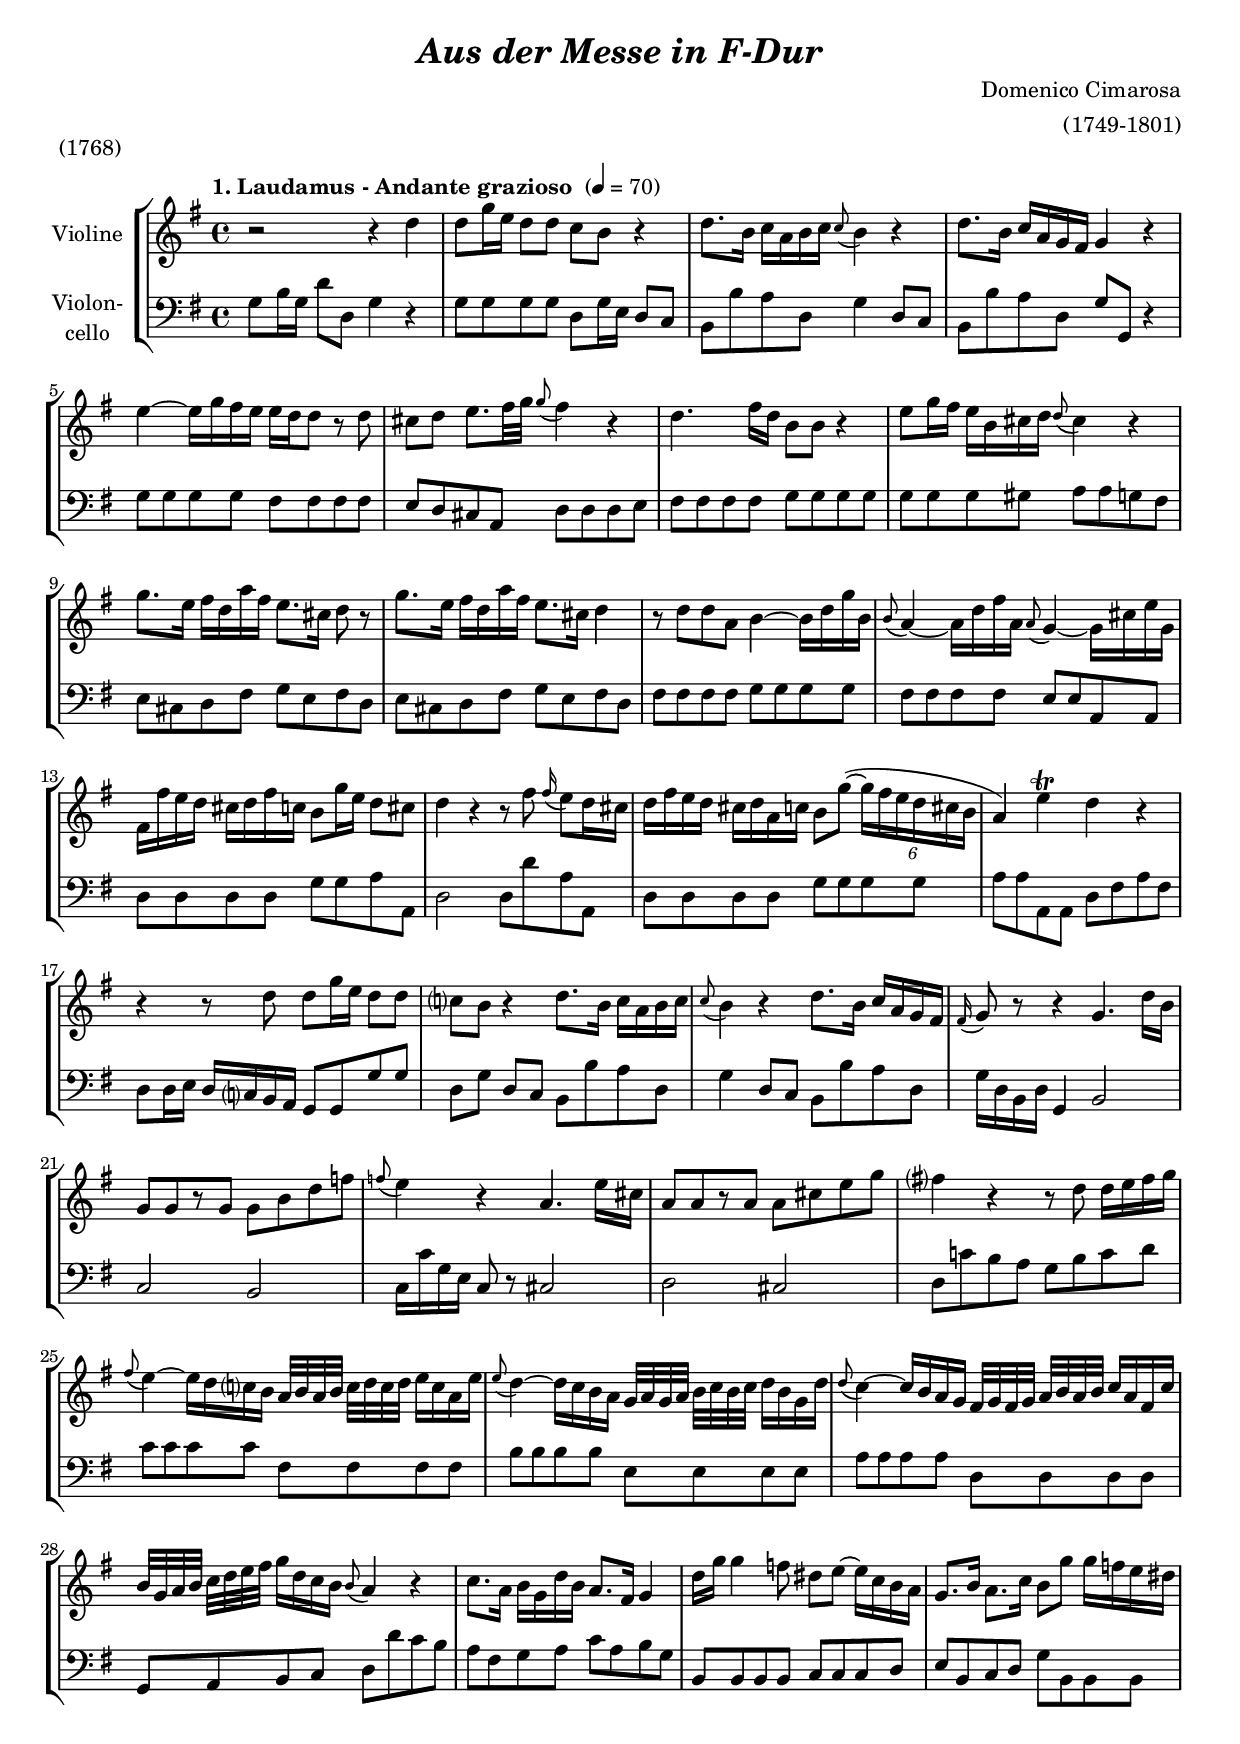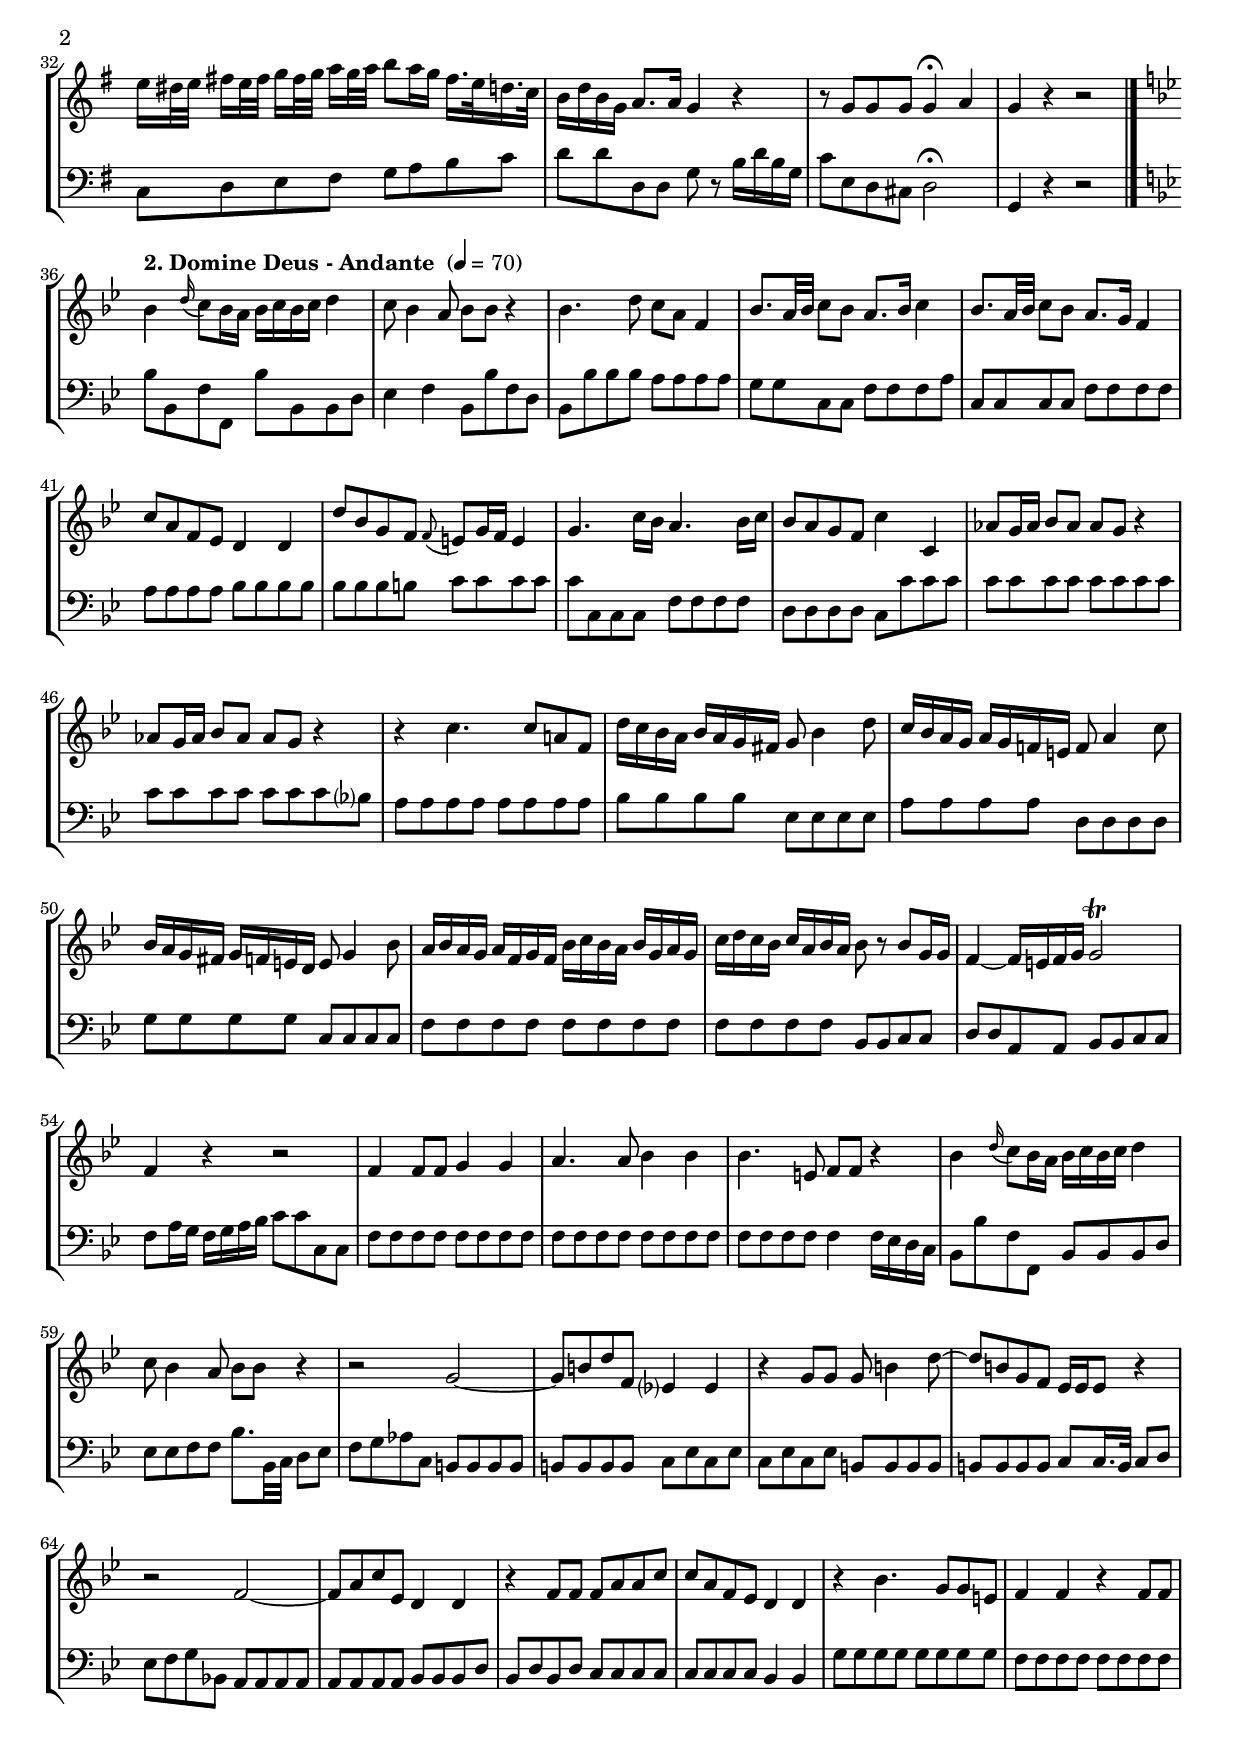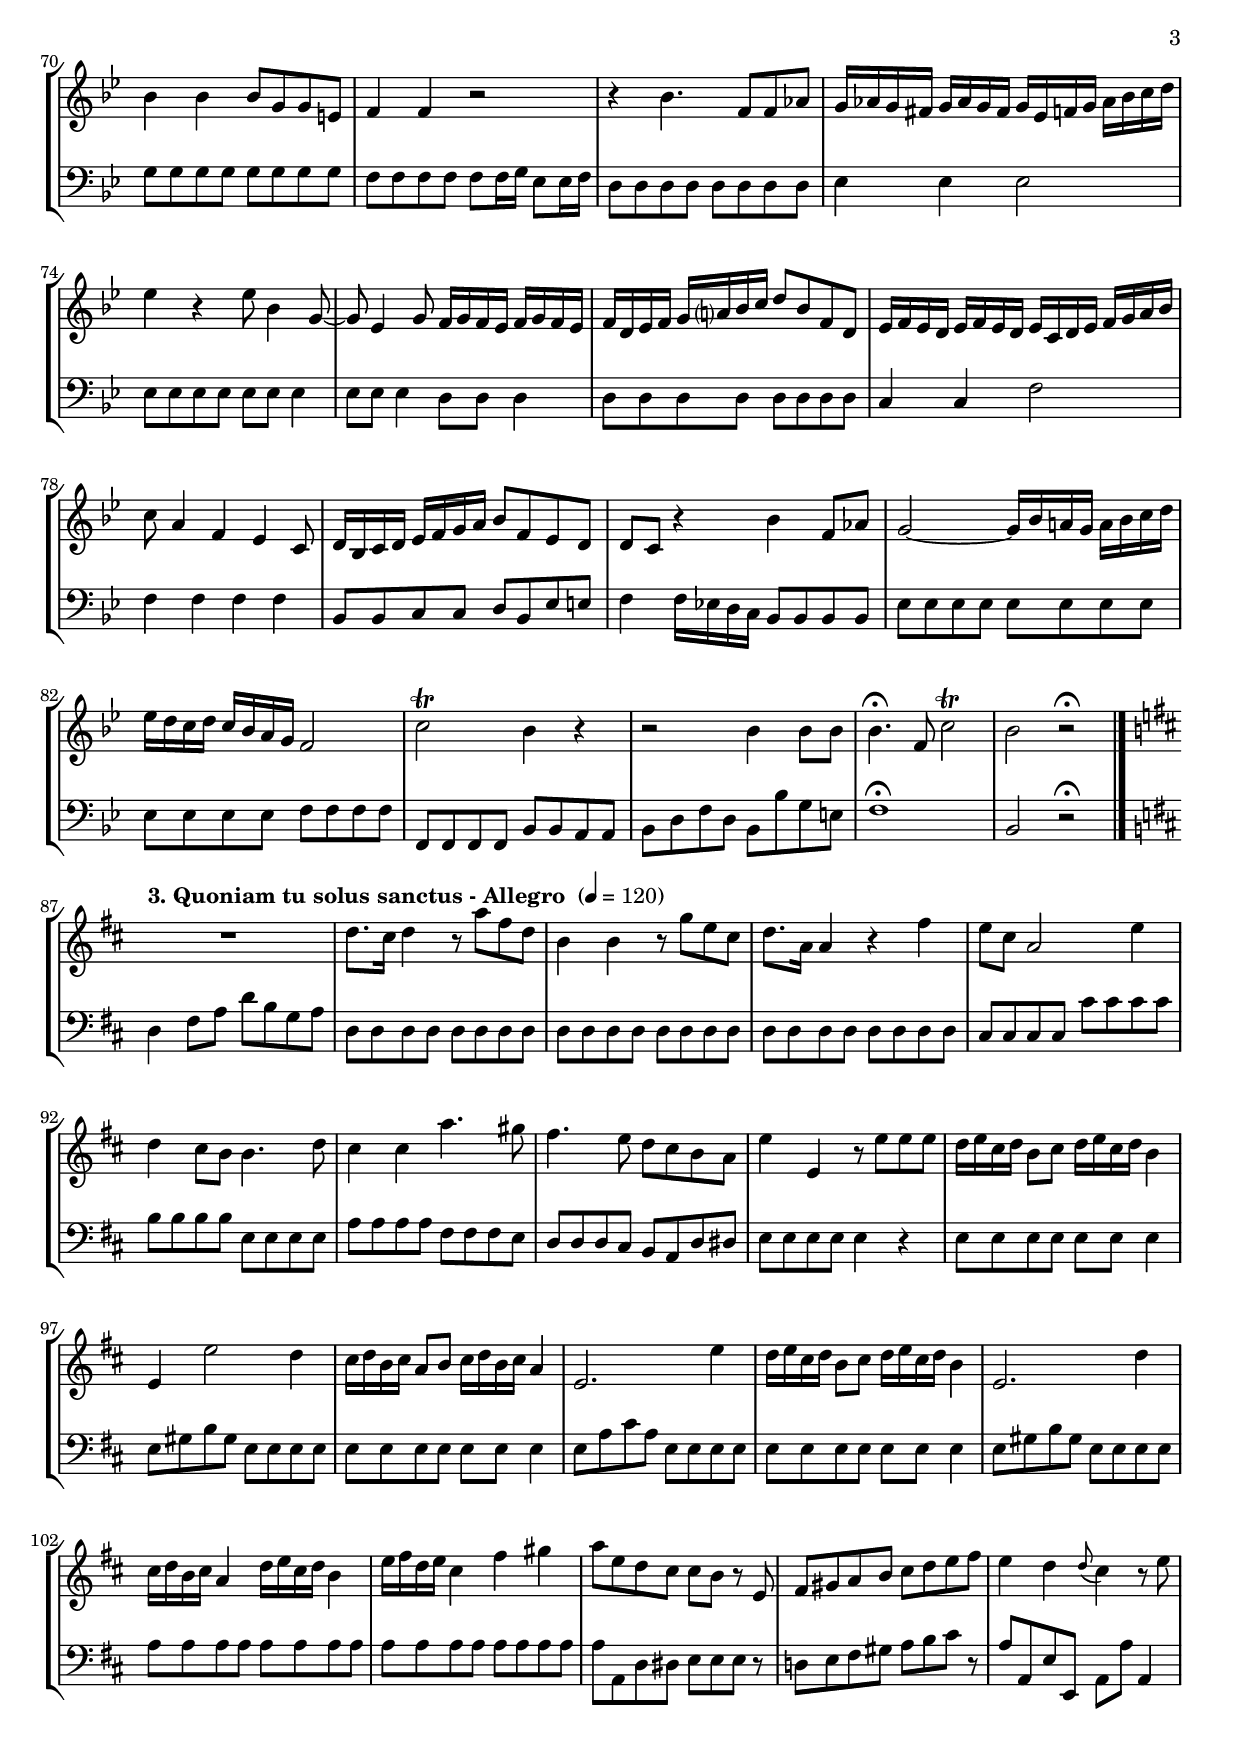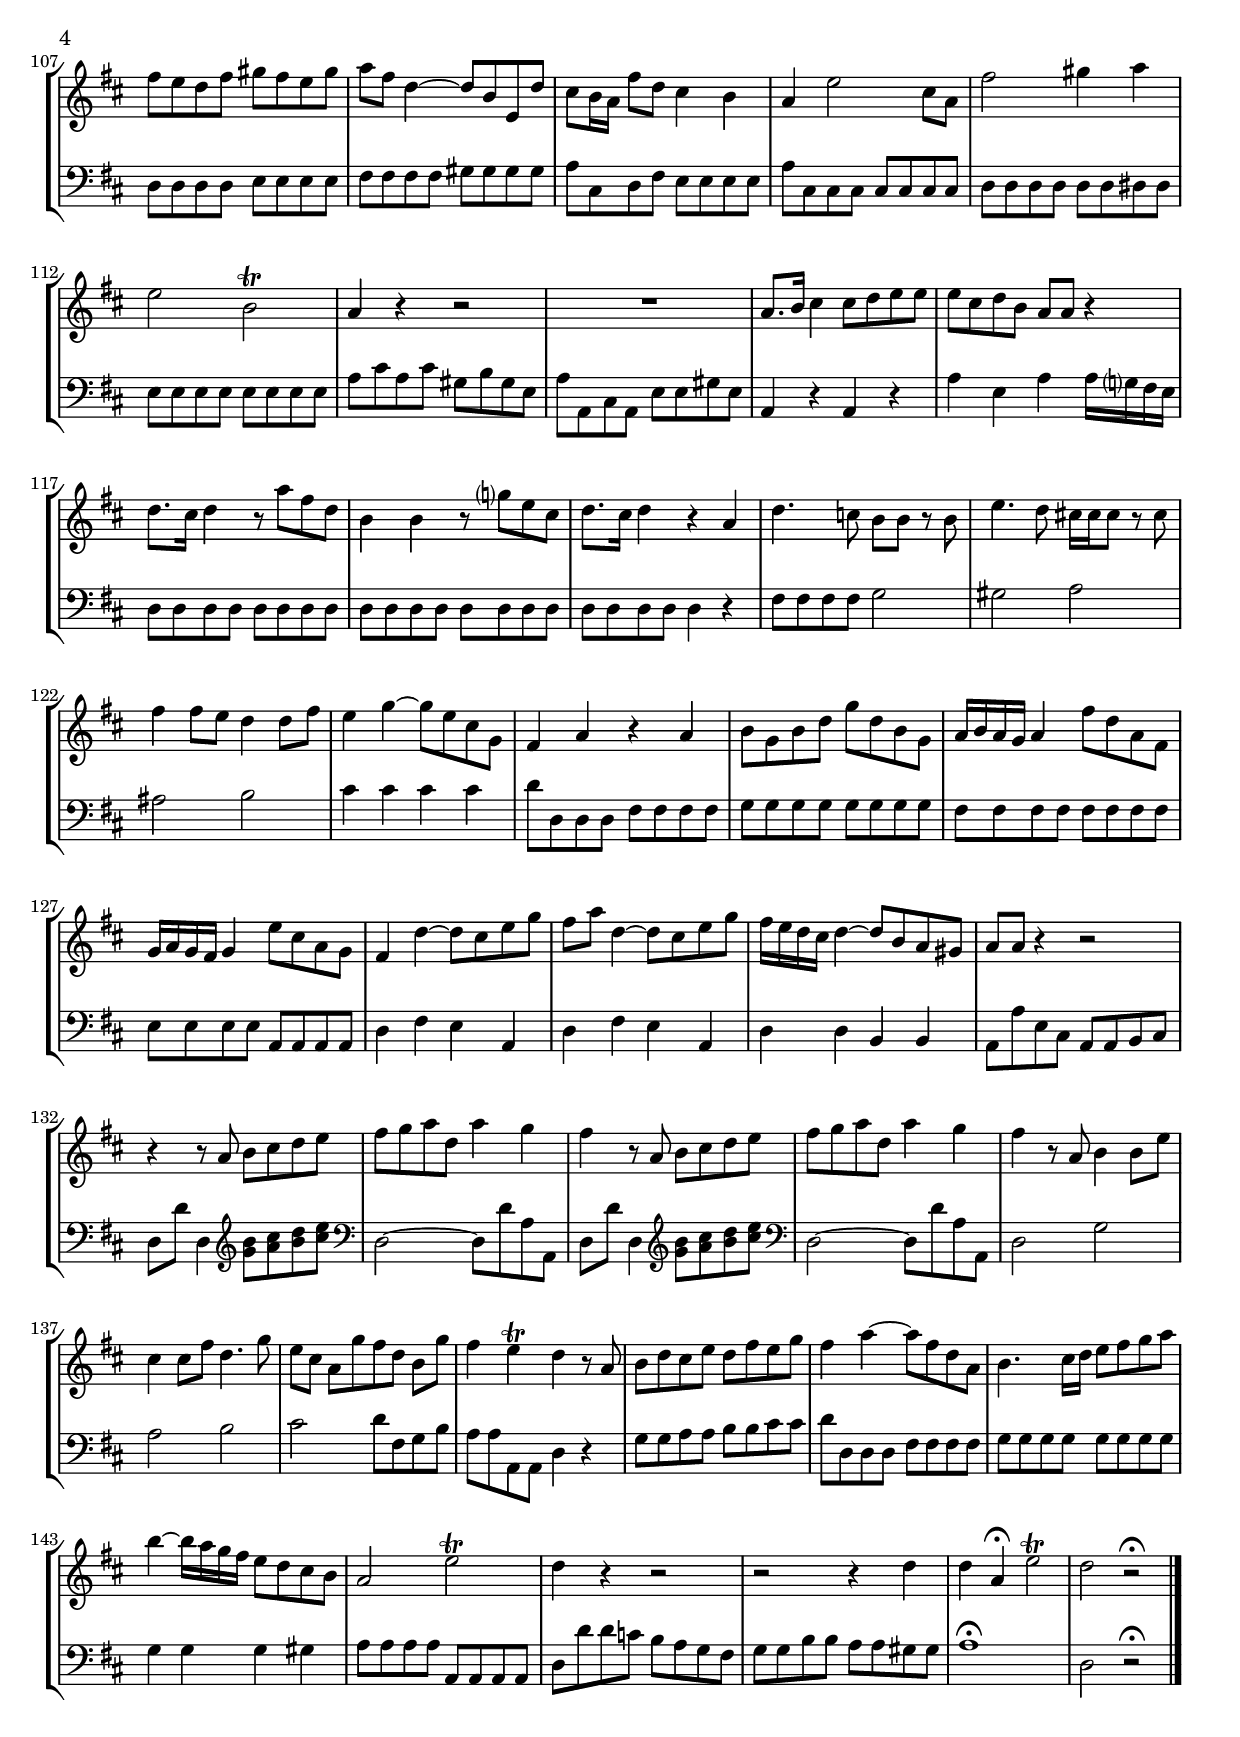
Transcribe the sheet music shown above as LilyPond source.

\version "2.18.2"
\include "deutsch.ly"
  
#(set-global-staff-size 19)

\header {
  title     = \markup \bold \italic "Aus der Messe in F-Dur"
  composer  = "Domenico Cimarosa"
  arranger  = "(1749-1801)"
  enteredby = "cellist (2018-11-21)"
  piece     = "(1768)"
}

voiceconsts = {
  \time 4/4
  \clef "treble"
%  \numericTimeSignature
  \compressFullBarRests
  % Set default beaming for all staves
% \set Timing.beamExceptions = #'()
% \set Timing.baseMoment     = #(ly:make-moment 1 4)
% \set Timing.beatStructure  = #'(1 1 1)
}

micl = "clarinet"
mifl = "flute"
miob = "oboe"
mifh = "french horn"
misx = "tenor sax"
mist = "string ensemble 1"
miba = "cello"

introa = {        \tempo "1. Laudamus - Andante grazioso "        4=70
		  \key g \major }
introb = { \break \tempo "2. Domine Deus - Andante "              4=70
	   \key b \major }
introc = { \break \tempo "3. Quoniam tu solus sanctus - Allegro " 4=120
	   \key d \major }

va = \relative c'' {
  \voiceconsts

  \introa
  r2 r4 d
  d8 g16 e d8 d c h r4
  d8. h16 c a h c \appoggiatura c8 h4 r

  d8. h16 c a g fis g4 r
  e'~ e16 g fis e e d d8 r d
  cis d e8. fis32 g \appoggiatura g8 fis4 r

  d4. fis16 d h8 h r4
  e8 g16 fis e h cis d \appoggiatura d8 cis4 r
  g'8. e16 fis d a' fis e8. cis16 d8 r

  g8. e16 fis d a' fis e8. cis16 d4
  r8 d d a h4~ h16 d g h,
  \appoggiatura h8 a4~ a16 d fis a, \appoggiatura a8 g4~ g16 cis e g,

  fis fis' e d cis d fis c h8 g'16 e d8 cis
  d4 r r8 fis \appoggiatura fis16 e8 d16 cis
  d fis e d cis d a c h8 g'(~ \tuplet 6/4 4 { g16 fis e d cis h }

  a4) e'\trill d r
  r r8 d d g16 e d8 d
  c? h r4 d8. h16 c a h c

  \appoggiatura c8 h4 r d8. h16 c a g fis
  \appoggiatura fis g8 r r4 g4. d'16 h
  g8[ g r g] g h d f

  \appoggiatura f e4 r a,4. e'16 cis
  a8[ a r a] a cis e g
  fis?4 r r8 d d16 e fis g

  \appoggiatura fis8 e4~ e16 d c? h a32 h a h c[ d c d] e16 c a e'
  \appoggiatura e8 d4~ d16 c h a g32 a g a h[ c h c] d16 h g d'

  \appoggiatura d8 c4~ c16 h a g fis32 g fis g a[ h a h] c16 a fis c'
  h32 g a h c[ d e fis] g16 d c h \appoggiatura h8 a4 r

  c8. a16 h g d' h a8. fis16 g4
  d'16 g g4 f8 dis e~ e16 c h a

  g8. h16 a8. c16 h8 g' g16 f e dis
  e dis32 e fis!16[ e32 fis] g16 fis32 g a16[ g32 a] h8 a16 g fis16. e32 d16. c32

  h16 d h g a8. a16 g4 r
  r8 g g g g4\fermata a
  g r r2 \bar "|."

  \introb
  b4 \appoggiatura d16 c8 b16 a b c b c d4
  c8 b4 a8 b b r4
  b4. d8 c a f4

  b8. a32 b c8 b a8. b16 c4
  b8. a32 b c8 b a8. g16 f4
  c'8 a f es d4 d

  d'8 b g f \appoggiatura f e8 g16 f e4
  g4. c16 b a4. b16 c
  b8 a g f c'4 c,

  as'8 g16 as b8 as as g r4
  as8 g16 as b8 as as g r4
  r c4. c8 a!8 f

  d'16 c b a b a g fis g8 b4 d8
  c16 b a g a g f! e f8 a4 c8
  b16 a g fis g f e d e8 g4 b8

  a16 b a g a f g f b c b a b g a g
  c d c b c a b a b8 r b g16 g
  f4~ f16 e f g g2\trill

  f4 r r2
  f4 f8 f g4 g
  a4. a8 b4 b
  b4. e,8 f f r4

  b \appoggiatura d16 c8 b16 a b c b c d4
  c8 b4 a8 b b r4
  r2 g~
  g8 h d f, es?4 es

  r g8 g g h4 d8~
  d h g f es16 es es8 r4
  r2 f~

  f8 a c es, d4 d
  r f8 f f a a c
  c a f es d4 d
  r b'4. g8 g e

  f4 f r f8 f
  b4 b b8 g g e
  f4 f r2
  r4 b4. f8 f as

  g16 as g fis g as g fis g es f g as b c d
  es4 r es8 b4 g8~
  g es4 g8 f16 g f es f g f es

  f d es f g a? b c d8 b f d
  es16 f es d es f es d es c d es f g a b
  c8 a4 f es c8

  d16 b c d es f g a b8 f es d
  d c r4 b' f8 as
  g2~ g16 b a! g a b c d

  es d c d c b a g f2
  c'\trill b4 r
  r2 b4 b8 b
  b4.\fermata f8 c'2\trill
  b r\fermata \bar "|."

  \introc
  R1
  d8. cis16 d4 r8 a' fis d
  h4 h r8 g' e cis
  d8. a16 a4 r fis'

  e8 cis a2 e'4
  d cis8 h h4. d8
  cis4 cis a'4. gis8
  fis4. e8 d cis h a

  e'4 e, r8 e' e e
  d16 e cis d h8 cis d16 e cis d h4
  e, e'2 d4
  cis16 d h cis a8 h cis16 d h cis a4

  e2. e'4
  d16 e cis d h8 cis d16 e cis d h4
  e,2. d'4
  cis16 d h cis a4 d16 e cis d h4

  e16 fis d e cis4 fis gis
  a8 e d cis cis h r e,
  fis gis a h cis d e fis
  e4 d \appoggiatura d8 cis4 r8 e

  fis e d fis gis fis e gis
  a fis d4~ d8 h e, d'
  cis h16 a fis'8 d cis4 h
  a e'2 cis8 a

  fis'2 gis4 a
  e2 h\trill
  a4 r r2
  R1
  a8. h16 cis4 cis8 d e e

  e cis d h a a r4
  d8. cis16 d4 r8 a' fis d
  h4 h r8 g'? e cis
  d8. cis16 d4 r a

  d4. c8 h h r h
  e4. d8 cis!16 cis cis8 r cis
  fis4 fis8 e d4 d8 fis
  e4 g~ g8 e cis g

  fis4 a r a
  h8 g h d g d h g
  a16 h a g a4 fis'8 d a fis
  g16 a g fis g4 e'8 cis a g

  fis4 d'~ d8 cis e g
  fis a d,4~ d8 cis e g
  fis16 e d cis d4~ d8 h a gis
  a a r4 r2

  r4 r8 a h cis d e
  fis g a d, a'4 g
  fis r8 a, h cis d e
  fis g a d, a'4 g

  fis r8 a, h4 h8 e
  cis4 cis8 fis d4. g8
  e cis a[ g' fis d] h g'
  fis4 e\trill d r8 a

  h d cis e d fis e g
  fis4 a~ a8 fis d a
  h4. cis16 d e8 fis g a
  h4~ h16 a g fis e8 d cis h

  a2 e'\trill
  d4 r r2
  r r4 d
  d a\fermata e'2\trill
  d r\fermata \bar "|."
}

vb = \relative c' {
  \voiceconsts
  \clef "bass"
  
  \introa
  g8 h16 g d'8 d, g4 r
  g8 g g g d g16 e d8 c
  h h' a d, g4 d8 c

  h h' a d, g g, r4
  g'8 g g g fis fis fis fis
  e d cis a d d d e

  fis fis fis fis g g g g
  g g g gis a a g fis
  e cis d fis g e fis d

  e cis d fis g e fis d
  fis fis fis fis g g g g
  fis fis fis fis e e a, a

  d d d d g g a a,
  d2 d8 d' a a,
  d d d d g g g g

  a a a, a d fis a fis
  d d16 e d c? h a g8 g g' g
  d g d[ c ] h h' a d,

  g4 d8 c h h' a d,
  g16 d h d g,4 h2
  c h

  c16 c' g e c8 r cis2
  d cis
  d8 c'! h a g h c d

  c c c c fis, fis fis fis
  h h h h e, e e e

  a a a a d, d d d
  g, a h c d d' c h

  a fis g a c a h g
  h, h h h c c c d

  e h c d g h, h h
  c d e fis g a h c

  d d d, d g r h16 d h g
  c8 e, d cis d2\fermata
  g,4 r r2 \bar "|."

  \introb
  b'8 b, f' f, b' b, b d
  es4 f b,8 b' f d
  b b' b b a a a a

  g g c, c f f f a
  c, c c c f f f f
  a a a a b b b b

  b b b h c c c c
  c c, c c f f f f
  d d d d c c' c c

  c c c c c c c c
  c c c c c c c b?
  a a a a a a a a

  b b b b es, es es es
  a a a a d, d d d
  g g g g c, c c c

  f f f f f f f f
  f f f f b, b c c
  d d a a b b c c

  f a16 g f g a b c8 c c, c
  f f f f f f f f
  f f f f f f f f
  f f f f f4 f16 es d c

  b8 b' f f, b b b d
  es es f f b8. b,32 c d8 es
  f g as c, h h h h
  h h h h c es c es

  c es c es h h h h
  h h h h c c16. h32 c8 d
  es f g b,! a a a a

  a a a a b b b d
  b d b d c c c c
  c c c c b4 b
  g'8 g g g g g g g

  f f f f f f f f
  g g g g g g g g
  f f f f f f16 g es8 es16 f
  d8 d d d d d d d

  es4 es es2
  es8 es es es es es es4
  es8 es es4 d8 d d4

  d8 d d d d d d d
  c4 c f2
  f4 f f f

  b,8 b c c d b es e
  f4 f16 es! d c b8 b b b
  es es es es es es es es

  es es es es f f f f
  f, f f f b b a a
  b d f d b b' g e
  f1\fermata
  b,2 r\fermata \bar "|."

  \introc
  d4 fis8 a d h g a
  d, d d d d d d d
  d d d d d d d d
  d d d d d d d d

  cis cis cis cis cis' cis cis cis
  h h h h e, e e e
  a a a a fis fis fis e
  d d d cis h a d dis

  e e e e e4 r
  e8 e e e e e e4
  e8 gis h gis e e e e
  e e e e e e e4

  e8 a cis a e e e e
  e e e e e e e4
  e8 gis h gis e e e e
  a a a a a a a a

  a a a a a a a a
  a a, d dis e e e r
  d! e fis gis a h cis r
  a a, e' e, a a' a,4

  d8 d d d e e e e
  fis fis fis fis gis gis gis gis
  a cis, d fis e e e e
  a cis, cis cis cis cis cis cis

  d d d d d d dis dis
  e e e e e e e e
  a cis a cis gis h gis e
  a a, cis a e' e gis e
  a,4 r a r

  a' e a a16 g? fis e
  d8 d d d d d d d
  d d d d d d d d
  d d d d d4 r

  fis8 fis fis fis g2
  gis a
  ais h
  cis4 cis cis cis

  d8 d, d d fis fis fis fis
  g g g g g g g g
  fis fis fis fis fis fis fis fis
  e e e e a, a a a

  d4 fis e a,
  d fis e a,
  d d h h
  a8 a' e cis a a h cis

  d d' d,4 \clef "treble" <g' h>8 <a cis> <h d> <cis e> \clef "bass"
  d,,2~ d8 d' a a,
  d d' d,4 \clef "treble" <g' h>8 <a cis> <h d> <cis e> \clef "bass"
  d,,2~ d8 d' a a,

  d2 g
  a h
  cis d8 fis, g h
  a a a, a d4 r

  g8 g a a h h cis cis
  d d, d d fis fis fis fis
  g g g g g g g g
  g4 g g gis

  a8 a a a a, a a a
  d d' d c h a g fis
  g g h h a a gis gis
  a1\fermata
  d,2 r\fermata \bar "|."
}


music = \new StaffGroup <<
      \new Staff {
	\set Staff.midiInstrument = \mist
	\set Staff.instrumentName = \markup \center-column { "Violine" }
	\transpose f f { \va }
      }

      \new Staff {
	\set Staff.midiInstrument = \miba
	\set Staff.instrumentName = \markup \center-column { "Violon-" "cello" }
	\transpose f f { \vb }
      }
>>

\book {
  \score {
    \music
    \layout {}
  }

  \score {
    \unfoldRepeats \music

    \midi {
      \context {
        \Score
      }
    }
  }
}
